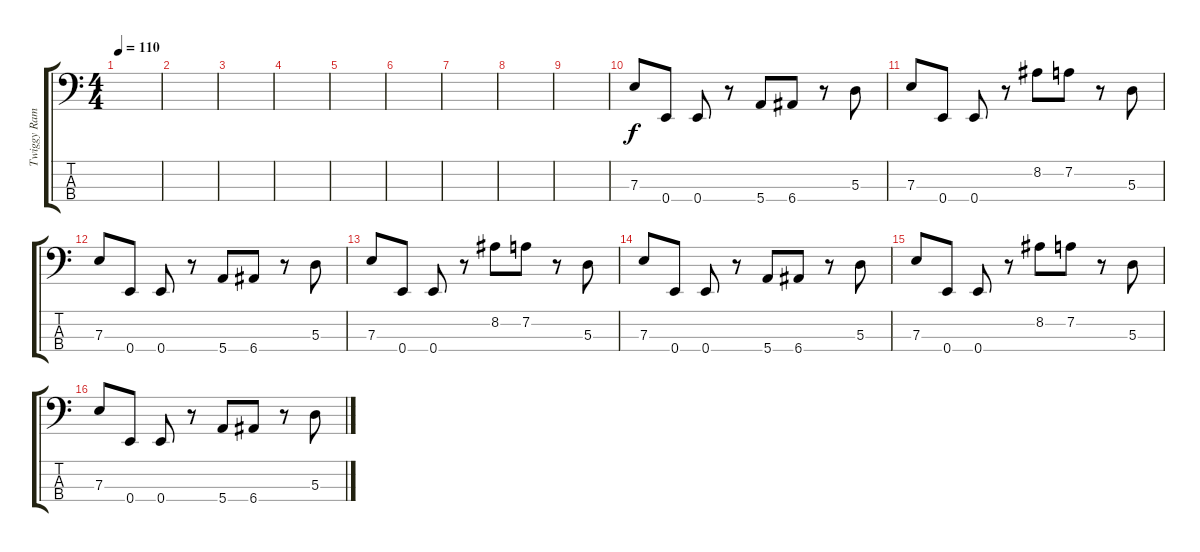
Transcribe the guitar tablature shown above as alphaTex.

\track ("Twiggy Ramirez" "Twiggy Ram") {instrument electricbassfinger}
\staff {score tabs}
\tuning (G2 D2 A1 E1) {hide}
\ts (4 4)
\tempo 110
\clef f4
\ks c
|
|
|
|
|
|
|
|
|
7.3.8 0.4.8 0.4.8 r.8 5.4.8 6.4.8 r.8 5.3.8 |
7.3.8 0.4.8 0.4.8 r.8 8.2.8 7.2.8 r.8 5.3.8 |
7.3.8 0.4.8 0.4.8 r.8 5.4.8 6.4.8 r.8 5.3.8 |
7.3.8 0.4.8 0.4.8 r.8 8.2.8 7.2.8 r.8 5.3.8 |
7.3.8 0.4.8 0.4.8 r.8 5.4.8 6.4.8 r.8 5.3.8 |
7.3.8 0.4.8 0.4.8 r.8 8.2.8 7.2.8 r.8 5.3.8 |
7.3.8 0.4.8 0.4.8 r.8 5.4.8 6.4.8 r.8 5.3.8
